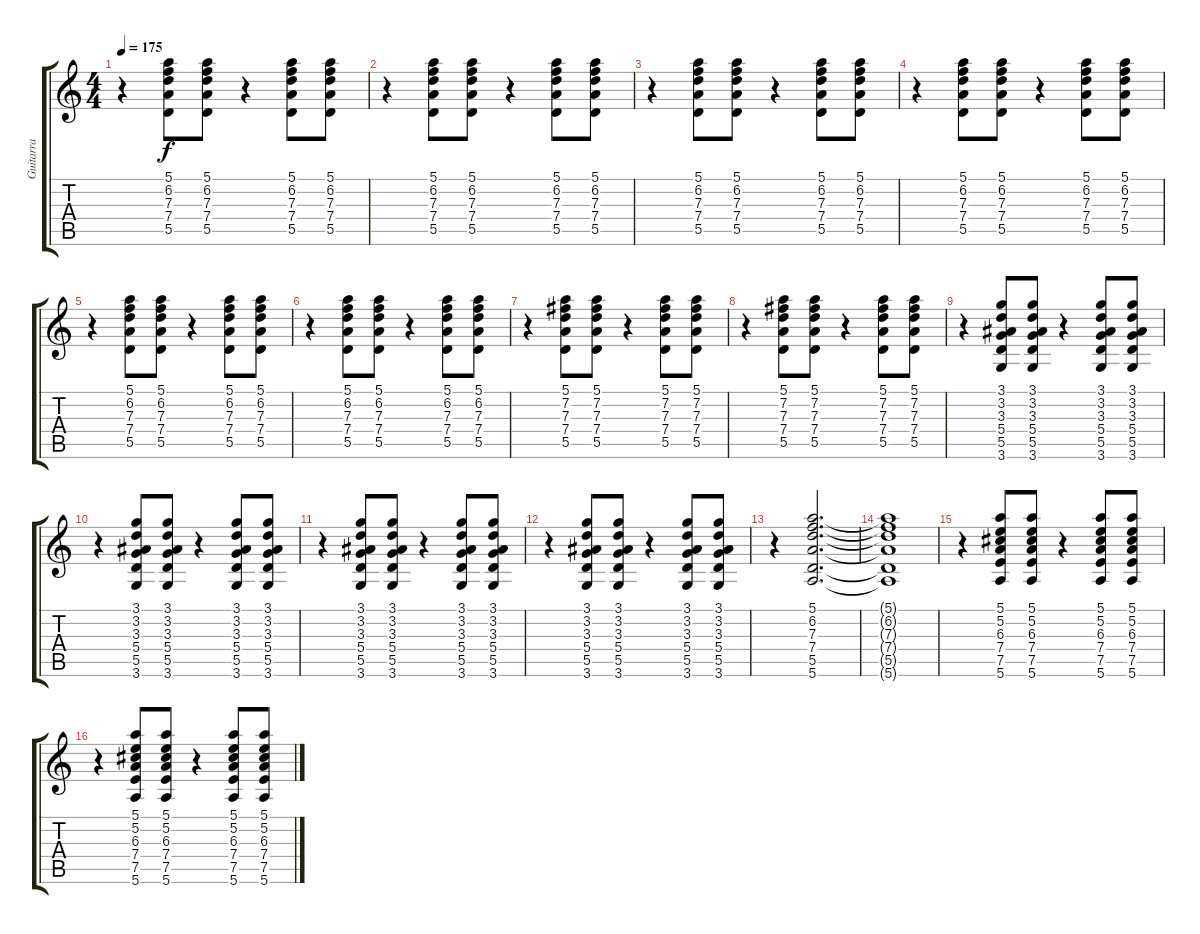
\track ("Guitarra" "Guitarra") {instrument acousticguitarsteel}
\staff {score tabs}
\tuning (E4 B3 G3 D3 A2 E2) {hide}
\ts (4 4)
\tempo 175
\clef g2
\ks c
r.4{dy f} (5.1 6.2 7.3 7.4 5.5).8 (5.1 6.2 7.3 7.4 5.5).8 r.4 (5.1 6.2 7.3 7.4 5.5).8 (5.1 6.2 7.3 7.4 5.5).8 |
r.4 (5.1 6.2 7.3 7.4 5.5).8 (5.1 6.2 7.3 7.4 5.5).8 r.4 (5.1 6.2 7.3 7.4 5.5).8 (5.1 6.2 7.3 7.4 5.5).8 |
r.4 (5.1 6.2 7.3 7.4 5.5).8 (5.1 6.2 7.3 7.4 5.5).8 r.4 (5.1 6.2 7.3 7.4 5.5).8 (5.1 6.2 7.3 7.4 5.5).8 |
r.4 (5.1 6.2 7.3 7.4 5.5).8 (5.1 6.2 7.3 7.4 5.5).8 r.4 (5.1 6.2 7.3 7.4 5.5).8 (5.1 6.2 7.3 7.4 5.5).8 |
r.4 (5.1 6.2 7.3 7.4 5.5).8 (5.1 6.2 7.3 7.4 5.5).8 r.4 (5.1 6.2 7.3 7.4 5.5).8 (5.1 6.2 7.3 7.4 5.5).8 |
r.4 (5.1 6.2 7.3 7.4 5.5).8 (5.1 6.2 7.3 7.4 5.5).8 r.4 (5.1 6.2 7.3 7.4 5.5).8 (5.1 6.2 7.3 7.4 5.5).8 |
r.4 (5.1 7.2 7.3 7.4 5.5).8 (5.1 7.2 7.3 7.4 5.5).8 r.4 (5.1 7.2 7.3 7.4 5.5).8 (5.1 7.2 7.3 7.4 5.5).8 |
r.4 (5.1 7.2 7.3 7.4 5.5).8 (5.1 7.2 7.3 7.4 5.5).8 r.4 (5.1 7.2 7.3 7.4 5.5).8 (5.1 7.2 7.3 7.4 5.5).8 |
r.4 (3.1 3.2 3.3 5.4 5.5 3.6).8 (3.1 3.2 3.3 5.4 5.5 3.6).8 r.4 (3.1 3.2 3.3 5.4 5.5 3.6).8 (3.1 3.2 3.3 5.4 5.5 3.6).8 |
r.4 (3.1 3.2 3.3 5.4 5.5 3.6).8 (3.1 3.2 3.3 5.4 5.5 3.6).8 r.4 (3.1 3.2 3.3 5.4 5.5 3.6).8 (3.1 3.2 3.3 5.4 5.5 3.6).8 |
r.4 (3.1 3.2 3.3 5.4 5.5 3.6).8 (3.1 3.2 3.3 5.4 5.5 3.6).8 r.4 (3.1 3.2 3.3 5.4 5.5 3.6).8 (3.1 3.2 3.3 5.4 5.5 3.6).8 |
r.4 (3.1 3.2 3.3 5.4 5.5 3.6).8 (3.1 3.2 3.3 5.4 5.5 3.6).8 r.4 (3.1 3.2 3.3 5.4 5.5 3.6).8 (3.1 3.2 3.3 5.4 5.5 3.6).8 |
r.4 (5.1 6.2 7.3 7.4 5.5 5.6).2{d} |
(5.1{t} 6.2{t} 7.3{t} 7.4{t} 5.5{t} 5.6{t}).1 |
r.4 (5.1 5.2 6.3 7.4 7.5 5.6).8 (5.1 5.2 6.3 7.4 7.5 5.6).8 r.4 (5.1 5.2 6.3 7.4 7.5 5.6).8 (5.1 5.2 6.3 7.4 7.5 5.6).8 |
r.4 (5.1 5.2 6.3 7.4 7.5 5.6).8 (5.1 5.2 6.3 7.4 7.5 5.6).8 r.4 (5.1 5.2 6.3 7.4 7.5 5.6).8 (5.1 5.2 6.3 7.4 7.5 5.6).8
